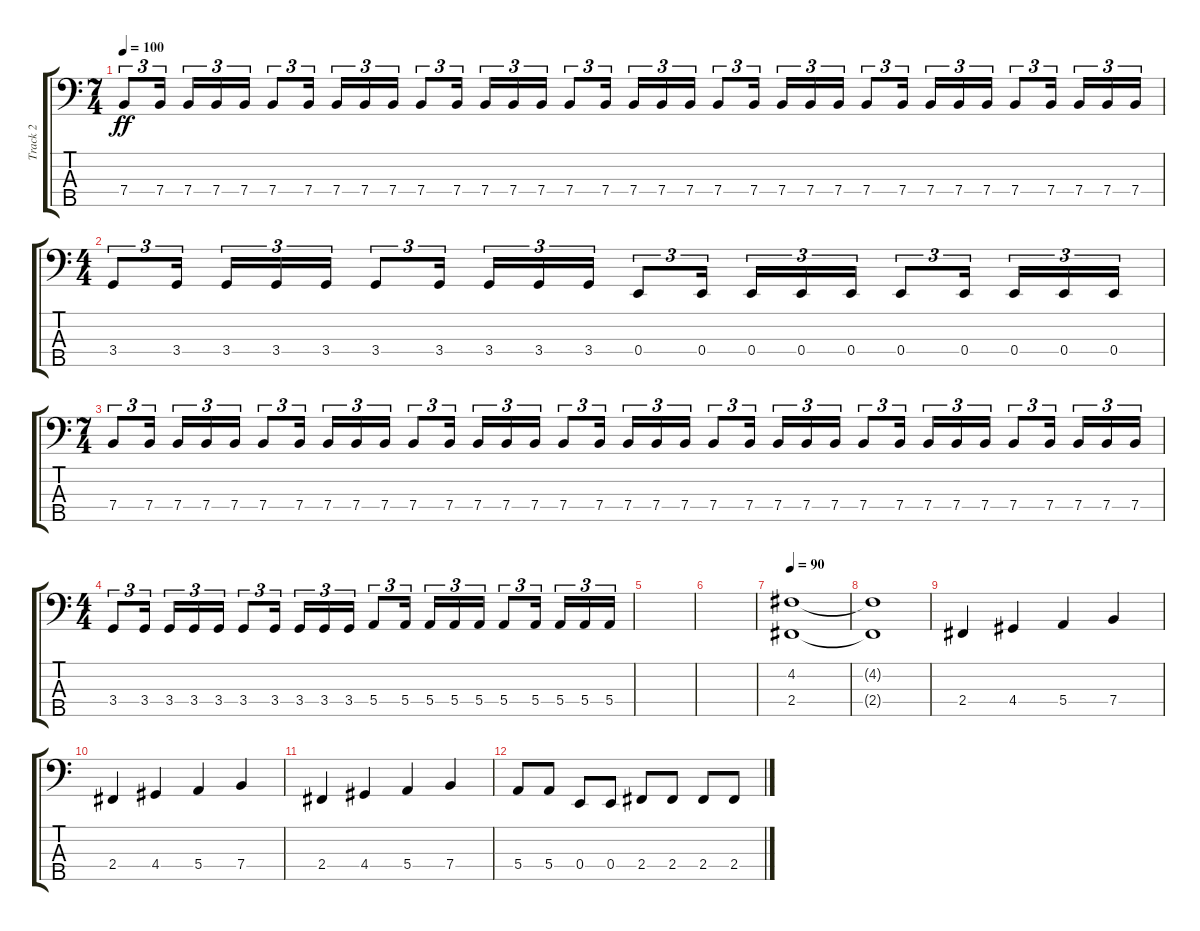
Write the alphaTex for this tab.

\track ("Track 2" "Track 2") {instrument electricbassfinger}
\staff {score tabs}
\tuning (G2 D2 A1 E1 B0) {hide}
\ts (7 4)
\tempo 100
\clef f4
\ks c
7.4.8{tu (3 2) dy ff} 7.4.16{tu (3 2) beam splitsecondary} 7.4.16{tu (3 2)} 7.4.16{tu (3 2)} 7.4.16{tu (3 2)} 7.4.8{tu (3 2)} 7.4.16{tu (3 2) beam splitsecondary} 7.4.16{tu (3 2)} 7.4.16{tu (3 2)} 7.4.16{tu (3 2)} 7.4.8{tu (3 2)} 7.4.16{tu (3 2) beam splitsecondary} 7.4.16{tu (3 2)} 7.4.16{tu (3 2)} 7.4.16{tu (3 2)} 7.4.8{tu (3 2)} 7.4.16{tu (3 2) beam splitsecondary} 7.4.16{tu (3 2)} 7.4.16{tu (3 2)} 7.4.16{tu (3 2)} 7.4.8{tu (3 2)} 7.4.16{tu (3 2) beam splitsecondary} 7.4.16{tu (3 2)} 7.4.16{tu (3 2)} 7.4.16{tu (3 2)} 7.4.8{tu (3 2)} 7.4.16{tu (3 2) beam splitsecondary} 7.4.16{tu (3 2)} 7.4.16{tu (3 2)} 7.4.16{tu (3 2)} 7.4.8{tu (3 2)} 7.4.16{tu (3 2) beam splitsecondary} 7.4.16{tu (3 2)} 7.4.16{tu (3 2)} 7.4.16{tu (3 2)} |
\ts (4 4)
3.4.8{tu (3 2)} 3.4.16{tu (3 2) beam splitsecondary} 3.4.16{tu (3 2)} 3.4.16{tu (3 2)} 3.4.16{tu (3 2)} 3.4.8{tu (3 2)} 3.4.16{tu (3 2) beam splitsecondary} 3.4.16{tu (3 2)} 3.4.16{tu (3 2)} 3.4.16{tu (3 2)} 0.4.8{tu (3 2)} 0.4.16{tu (3 2) beam splitsecondary} 0.4.16{tu (3 2)} 0.4.16{tu (3 2)} 0.4.16{tu (3 2)} 0.4.8{tu (3 2)} 0.4.16{tu (3 2) beam splitsecondary} 0.4.16{tu (3 2)} 0.4.16{tu (3 2)} 0.4.16{tu (3 2)} |
\ts (7 4)
7.4.8{tu (3 2)} 7.4.16{tu (3 2) beam splitsecondary} 7.4.16{tu (3 2)} 7.4.16{tu (3 2)} 7.4.16{tu (3 2)} 7.4.8{tu (3 2)} 7.4.16{tu (3 2) beam splitsecondary} 7.4.16{tu (3 2)} 7.4.16{tu (3 2)} 7.4.16{tu (3 2)} 7.4.8{tu (3 2)} 7.4.16{tu (3 2) beam splitsecondary} 7.4.16{tu (3 2)} 7.4.16{tu (3 2)} 7.4.16{tu (3 2)} 7.4.8{tu (3 2)} 7.4.16{tu (3 2) beam splitsecondary} 7.4.16{tu (3 2)} 7.4.16{tu (3 2)} 7.4.16{tu (3 2)} 7.4.8{tu (3 2)} 7.4.16{tu (3 2) beam splitsecondary} 7.4.16{tu (3 2)} 7.4.16{tu (3 2)} 7.4.16{tu (3 2)} 7.4.8{tu (3 2)} 7.4.16{tu (3 2) beam splitsecondary} 7.4.16{tu (3 2)} 7.4.16{tu (3 2)} 7.4.16{tu (3 2)} 7.4.8{tu (3 2)} 7.4.16{tu (3 2) beam splitsecondary} 7.4.16{tu (3 2)} 7.4.16{tu (3 2)} 7.4.16{tu (3 2)} |
\ts (4 4)
3.4.8{tu (3 2)} 3.4.16{tu (3 2) beam splitsecondary} 3.4.16{tu (3 2)} 3.4.16{tu (3 2)} 3.4.16{tu (3 2)} 3.4.8{tu (3 2)} 3.4.16{tu (3 2) beam splitsecondary} 3.4.16{tu (3 2)} 3.4.16{tu (3 2)} 3.4.16{tu (3 2)} 5.4.8{tu (3 2)} 5.4.16{tu (3 2) beam splitsecondary} 5.4.16{tu (3 2)} 5.4.16{tu (3 2)} 5.4.16{tu (3 2)} 5.4.8{tu (3 2)} 5.4.16{tu (3 2) beam splitsecondary} 5.4.16{tu (3 2)} 5.4.16{tu (3 2)} 5.4.16{tu (3 2)} |
|
|
\tempo 90
(4.2 2.4).1 |
(4.2{t} 2.4{t}).1 |
2.4.4 4.4.4 5.4.4 7.4.4 |
2.4.4 4.4.4 5.4.4 7.4.4 |
2.4.4 4.4.4 5.4.4 7.4.4 |
5.4.8 5.4.8 0.4.8 0.4.8 2.4.8 2.4.8 2.4.8 2.4.8
